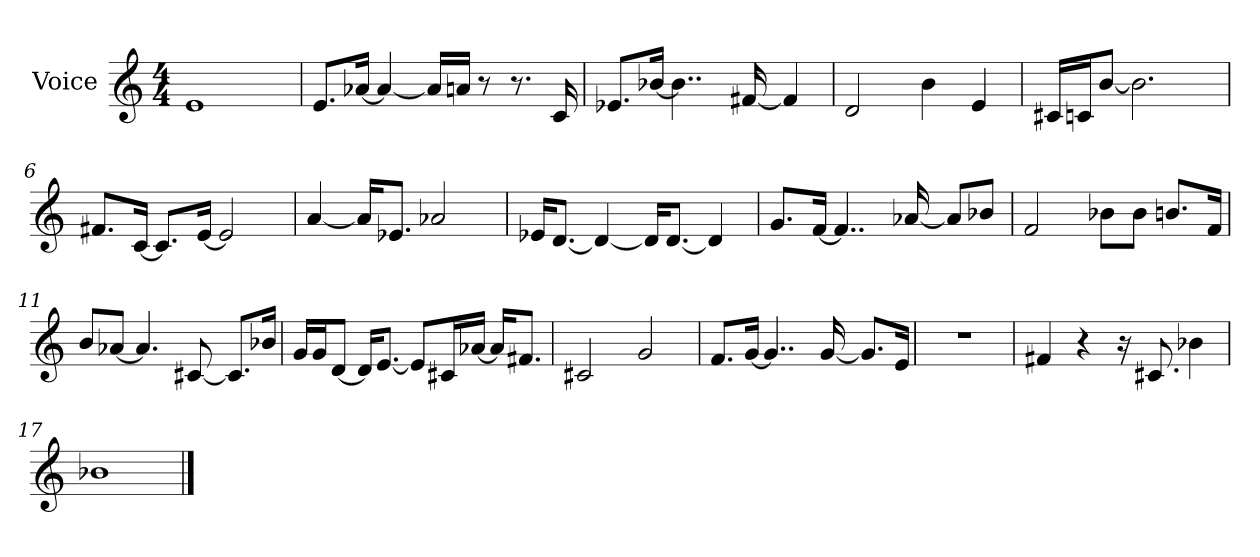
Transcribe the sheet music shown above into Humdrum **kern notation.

**kern
*part1
*staff1
*I"Voice
*I'Voice
*clefG2
*M4/4
=1
1e
=2
8.e/L
[<16a-X/Jk
4a-/_<
16a-/LL]
16an/JJ
8r
8.r
16c/
=3
8.e-X/L
[>16b-X/Jk
4..b-\]
[<16f#X/
4f#/]
=4
2d/
4b\
4e/
=5
16c#X/LL
16cn/J
[>8b/J
2.b\]
=6
8.f#X/L
[<16c/Jk
8.c/L]
[<16e/Jk
2e/]
=7
[<4a/
16a/KL]
8.e-X/J
2a-X/
!!LO:LB:g=z
=8
16e-X/KL
[<8.d/J
4d/_<
16d/KL]
[<8.d/J
4d/]
=9
8.g/L
[<16f/Jk
4..f/]
[<16a-X/
8a-/L]
8b-X/J
=10
2f/
8b-X\L
8b-\J
8.bn/L
16f/Jk
=11
8b/L
[<8a-X/J
4.a-/]
[<8c#X/
8.c#/L]
16b-X/Jk
=12
16g/LL
16g/J
[<8d/J
16d/KL]
[<8.e/J
8e/L]
16c#X/L
[<16a-X/JJ
16a-/KL]
8.f#X/J
!!LO:LB:g=z
=13
2c#X/
2g/
=14
8.f/L
[<16g/Jk
4..g/]
[<16g/
8.g/L]
16e/Jk
=15
1rdd
=16
4f#X/
4r
16ra
8.c#X/
4b-X\
=17
1b-X
==
*-
